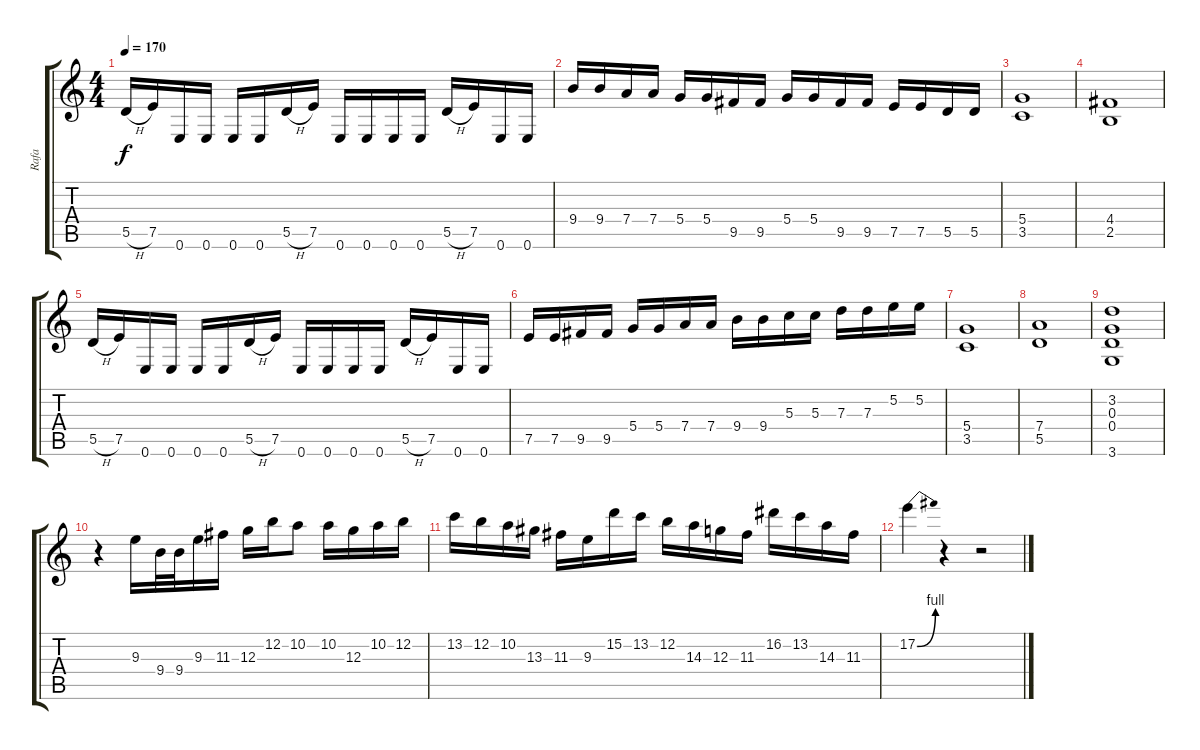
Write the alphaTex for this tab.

\track ("Rafa" "Rafa") {instrument overdrivenguitar}
\staff {score tabs}
\tuning (E4 B3 G3 D3 A2 E2) {hide}
\ts (4 4)
\tempo 170
\clef g2
\ks c
5.5{h}.16{dy f} 7.5.16 0.6.16 0.6.16 0.6.16 0.6.16 5.5{h}.16 7.5.16 0.6.16 0.6.16 0.6.16 0.6.16 5.5{h}.16 7.5.16 0.6.16 0.6.16 |
9.4.16 9.4.16 7.4.16 7.4.16 5.4.16 5.4.16 9.5.16 9.5.16 5.4.16 5.4.16 9.5.16 9.5.16 7.5.16 7.5.16 5.5.16 5.5.16 |
(5.4 3.5).1{instrument overdrivenguitar} |
(4.4 2.5).1 |
5.5{h}.16 7.5.16 0.6.16 0.6.16 0.6.16 0.6.16 5.5{h}.16 7.5.16 0.6.16 0.6.16 0.6.16 0.6.16 5.5{h}.16 7.5.16 0.6.16 0.6.16 |
7.5.16 7.5.16 9.5.16 9.5.16 5.4.16 5.4.16 7.4.16 7.4.16 9.4.16 9.4.16 5.3.16 5.3.16 7.3.16 7.3.16 5.2.16 5.2.16 |
(5.4 3.5).1 |
(7.4 5.5).1 |
(3.2 0.3 0.4 3.6).1 |
r.4 9.3.16 9.4.32 9.4.32 9.3.16 11.3.16 12.3.16 12.2.16 10.2.8 10.2.16 12.3.16 10.2.16 12.2.16 |
13.2.16 12.2.16 10.2.16 13.3.16 11.3.16 9.3.16 15.2.16 13.2.16 12.2.16 14.3.16 12.3.16 11.3.16 16.2.16 13.2.16 14.3.16 11.3.16 |
17.2{be (bend 0 0 60 4)}.4 r.4 r.2
